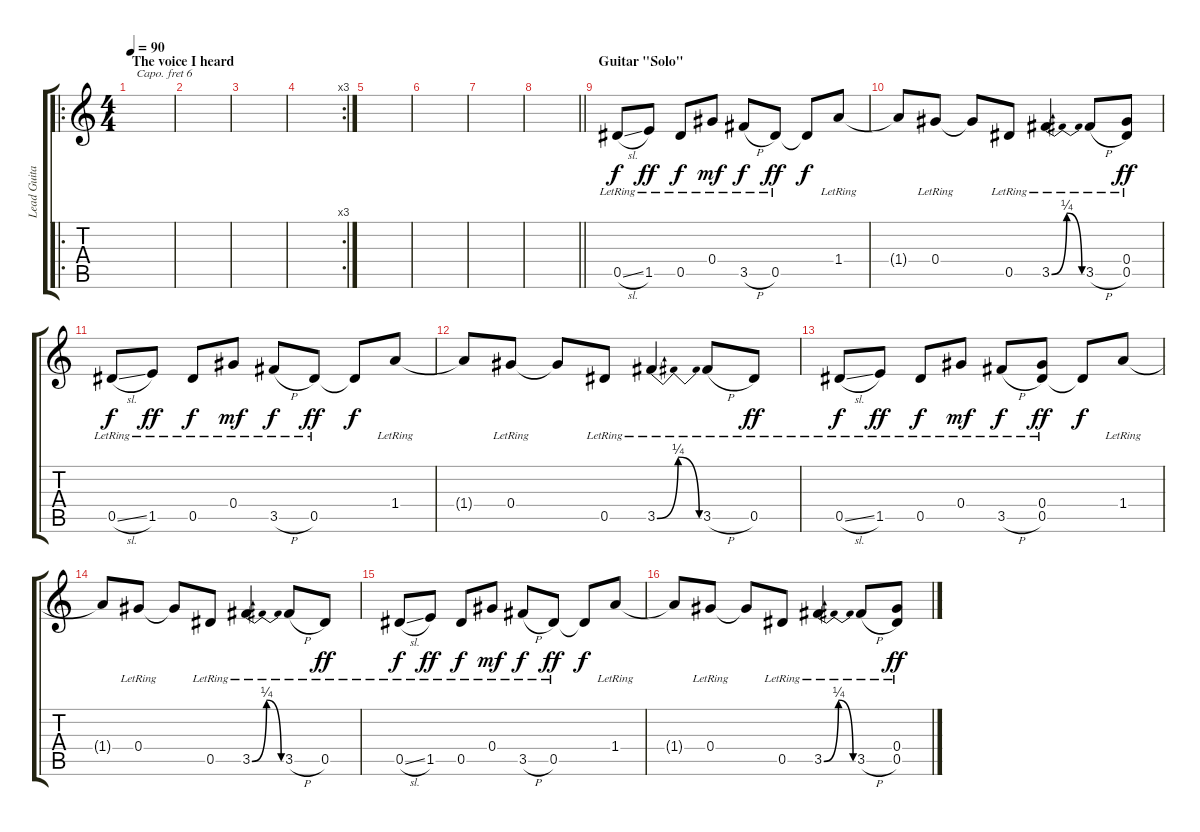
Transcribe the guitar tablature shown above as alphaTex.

\track ("Lead Guitar (Erlend)" "Lead Guita") {instrument electricguitarjazz}
\staff {score tabs}
\capo 6
\tuning (E4 B3 G3 D3 A2 E2) {hide}
\ro
\ts (4 4)
\section ("" "The voice I heard")
\tempo 90
\clef g2
\ks c
|
|
|
\rc 3
|
|
|
|
\barLineRight lightlight
|
\section ("" "Guitar \"Solo\"")
0.5{sl lr}.8 1.5{lr}.8{dy ff} 0.5{lr}.8{dy f} 0.4{lr}.8{dy mf} 3.5{h lr}.8{dy f} 0.5{lr}.8{dy ff} 0.5{t}.8{dy f} 1.4{lr}.8 |
1.4{t}.8 0.4{lr}.8 0.4{t}.8 0.5{lr}.8 3.5{be (bendrelease 0 0 45 1 45 1 60 0) lr}.4 3.5{h lr}.8 (0.4{lr} 0.5{lr}).8{dy ff} |
0.5{sl lr}.8{dy f} 1.5{lr}.8{dy ff} 0.5{lr}.8{dy f} 0.4{lr}.8{dy mf} 3.5{h lr}.8{dy f} 0.5{lr}.8{dy ff} 0.5{t}.8{dy f} 1.4{lr}.8 |
1.4{t}.8 0.4{lr}.8 0.4{t}.8 0.5{lr}.8 3.5{be (bendrelease 0 0 45 1 45 1 60 0) lr}.4 3.5{h lr}.8 0.5{lr}.8{dy ff} |
0.5{sl lr}.8{dy f} 1.5{lr}.8{dy ff} 0.5{lr}.8{dy f} 0.4{lr}.8{dy mf} 3.5{h lr}.8{dy f} (0.4{lr} 0.5{lr}).8{dy ff} 0.5{t}.8{dy f} 1.4{lr}.8 |
1.4{t}.8 0.4{lr}.8 0.4{t}.8 0.5{lr}.8 3.5{be (bendrelease 0 0 45 1 45 1 60 0) lr}.4 3.5{h lr}.8 0.5{lr}.8{dy ff} |
0.5{sl lr}.8{dy f} 1.5{lr}.8{dy ff} 0.5{lr}.8{dy f} 0.4{lr}.8{dy mf} 3.5{h lr}.8{dy f} 0.5{lr}.8{dy ff} 0.5{t}.8{dy f} 1.4{lr}.8 |
1.4{t}.8 0.4{lr}.8 0.4{t}.8 0.5{lr}.8 3.5{be (bendrelease 0 0 45 1 45 1 60 0) lr}.4 3.5{h lr}.8 (0.4 0.5{lr}).8{dy ff}
